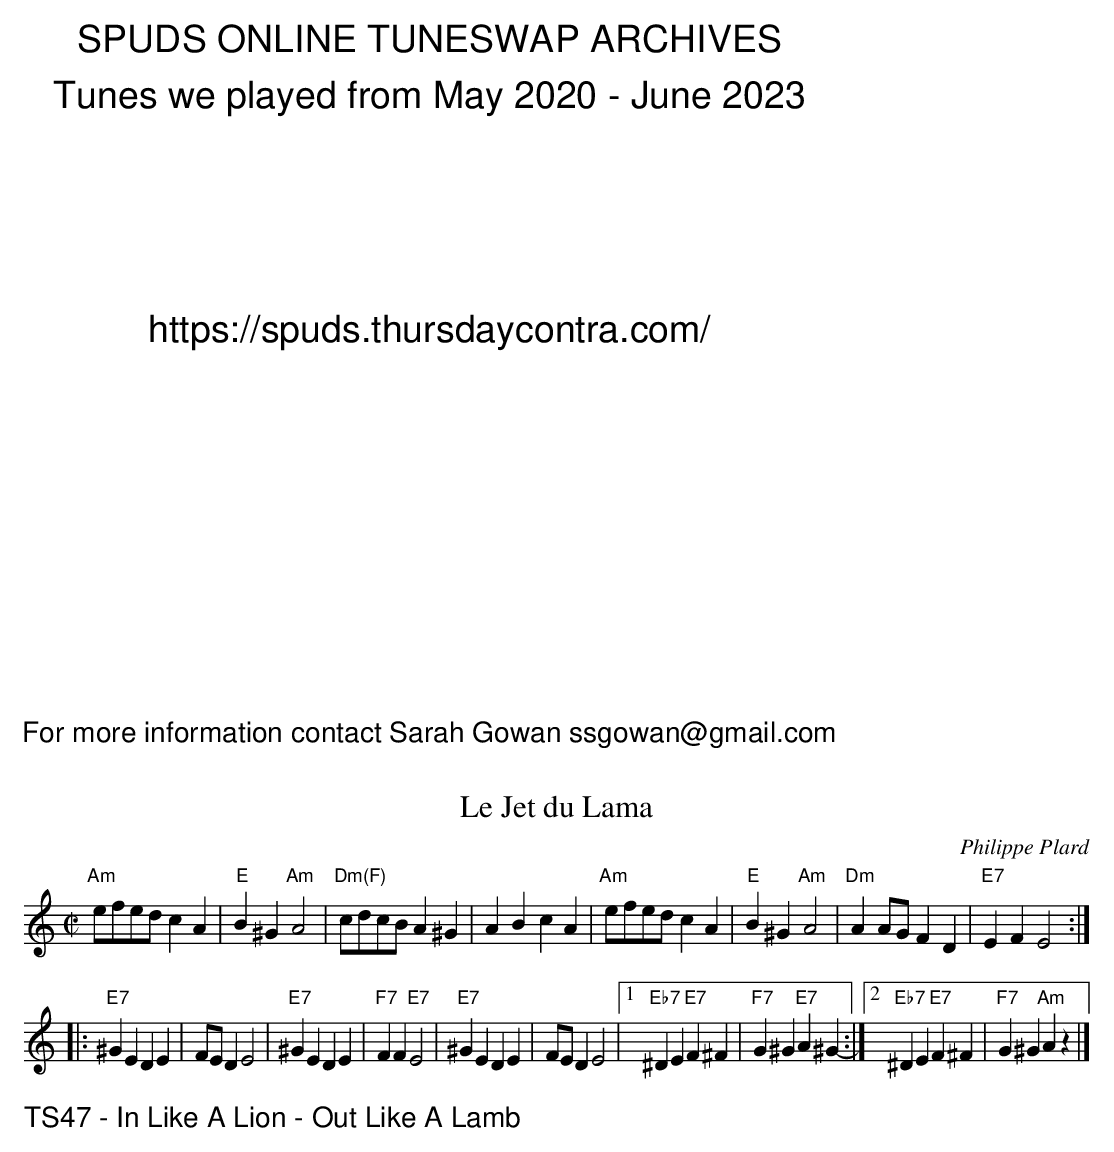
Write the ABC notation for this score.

X:1
T:Jet du Lama, Le
C:Philippe Plard
K:Am
M:C|
L:1/8
K:Am
"Am"efed c2A2|"E"B2^G2 "Am"A4 |"Dm(F)"cdcB A2^G2 |A2B2 c2A2 |\
"Am"efed c2A2|"E"B2^G2 "Am"A4 |"Dm"A2AG F2D2 |"E7"E2F2 E4 :|
|:"E7" ^G2E2 D2E2|FED2 E4 |"E7"^G2E2 D2E2|"F7"F2F2 "E7"E4 |\
"E7"^G2E2 D2E2|FED2 E4 |1 "Eb7"^D2E2 "E7"F2^F2|"F7"G2^G2 "E7"A2^G2-:|2"Eb7"^D2E2 "E7"F2^F2|"F7"G2^G2 "Am"A2z2 |]
